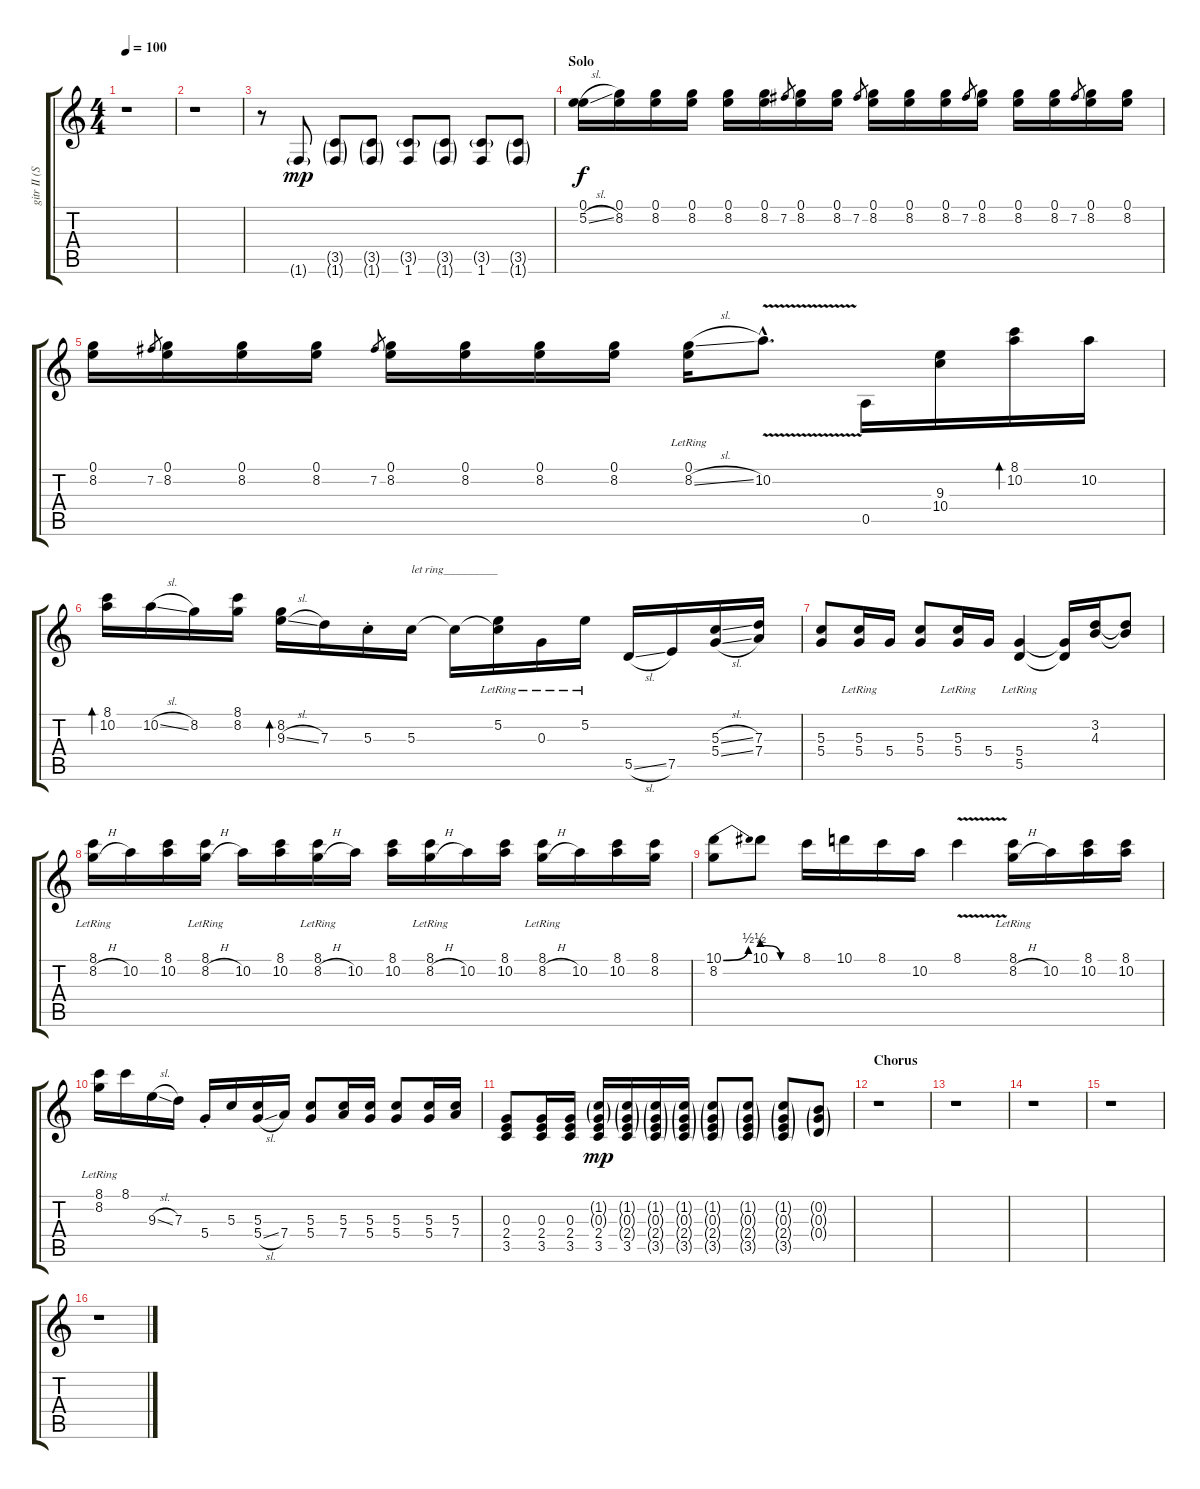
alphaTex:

\track ("gitr II (Solo)" "gitr II (S") {instrument acousticguitarnylon}
\staff {score tabs}
\tuning (E4 B3 G3 D3 A2 E2) {hide}
\ts (4 4)
\tempo 100
\clef g2
\ks c
r.1{dy mp} |
r.1 |
r.8 1.6{g}.8 (3.5{g} 1.6{g}).8 (3.5{g} 1.6{g}).8 (3.5{g} 1.6).8 (3.5{g} 1.6{g}).8 (3.5{g} 1.6).8 (3.5{g} 1.6{g}).8 |
\section ("" "Solo")
(0.1 5.2{sl}).16{dy f} (0.1 8.2).16 (0.1 8.2).16 (0.1 8.2).16 (0.1 8.2).16 (0.1 8.2).16 7.2.8{gr} (0.1 8.2).16 (0.1 8.2).16 7.2.8{gr} (0.1 8.2).16 (0.1 8.2).16 (0.1 8.2).16 7.2.8{gr} (0.1 8.2).16 (0.1 8.2).16 (0.1 8.2).16 7.2.8{gr} (0.1 8.2).16 (0.1 8.2).16 |
(0.1 8.2).16 7.2.8{gr} (0.1 8.2).16 (0.1 8.2).16 (0.1 8.2).16 7.2.8{gr} (0.1 8.2).16 (0.1 8.2).16 (0.1 8.2).16 (0.1 8.2).16 (0.1{lr} 8.2{sl}).16 10.2{v hac}.8{d} 0.5.16 (9.3 10.4).16 (8.1 10.2).16{bd 120} 10.2.16 |
(8.1 10.2).16{bd 120} 10.2{sl}.16 8.2.16 (8.1 8.2).16 (8.2 9.3{sl}).16{bd 120} 7.3.16 5.3{st}.16 5.3.16{txt "let ring_________"} 5.3{t}.16 (5.2{lr} 5.3{t}).16 0.3{lr}.16 5.2{lr}.16 5.5{sl}.16 7.5.16 (5.3{sl} 5.4{sl}).16 (7.3 7.4).16 |
(5.3 5.4).8 (5.3{lr} 5.4).16 5.4.16 (5.3 5.4).8 (5.3{lr} 5.4).16 5.4.16 (5.4{lr} 5.5{lr}).4 (5.4{t} 5.5{t}).16 (3.2 4.3).16 (3.2{t} 4.3{t}).8 |
(8.1{lr} 8.2{h}).16 10.2.16 (8.1 10.2).16 (8.1{lr} 8.2{h}).16 10.2.16 (8.1 10.2).16 (8.1{lr} 8.2{h}).16 10.2.16 (8.1 10.2).16 (8.1{lr} 8.2{h}).16 10.2.16 (8.1 10.2).16 (8.1{lr} 8.2{h}).16 10.2.16 (8.1 10.2).16 (8.1 8.2).16 |
(10.1{be (bend 0 0 60 2)} 8.2).8 10.1{be (custom 0 2 8 2 30 0 40 0 60 0)}.8 8.1.16 10.1.16 8.1.16 10.2.16 8.1{v}.4 (8.1{lr} 8.2{h}).16 10.2.16 (8.1 10.2).16 (8.1 10.2).16 |
(8.1 8.2{lr}).16 8.1.16 9.3{sl}.16 7.3.16 5.4{st}.16 5.3.16 (5.3 5.4{sl}).16 7.4.16 (5.3 5.4).8 (5.3 7.4).16 (5.3 5.4).16 (5.3 5.4).8 (5.3 5.4).16 (5.3 7.4).16 |
(0.3 2.4 3.5).8 (0.3 2.4 3.5).16 (0.3 2.4 3.5).16 (1.2{g} 0.3{g} 2.4 3.5).16{dy mp} (1.2{g} 0.3{g} 2.4{g} 3.5).16 (1.2{g} 0.3{g} 2.4{g} 3.5{g}).16 (1.2{g} 0.3{g} 2.4{g} 3.5{g}).16 (1.2{g} 0.3{g} 2.4{g} 3.5{g}).8 (1.2{g} 0.3{g} 2.4{g} 3.5{g}).8 (1.2{g} 0.3{g} 2.4{g} 3.5{g}).8 (0.2{g} 0.3{g} 0.4{g}).8 |
\section ("" "Chorus")
r.1 |
r.1 |
r.1 |
r.1 |
r.1
